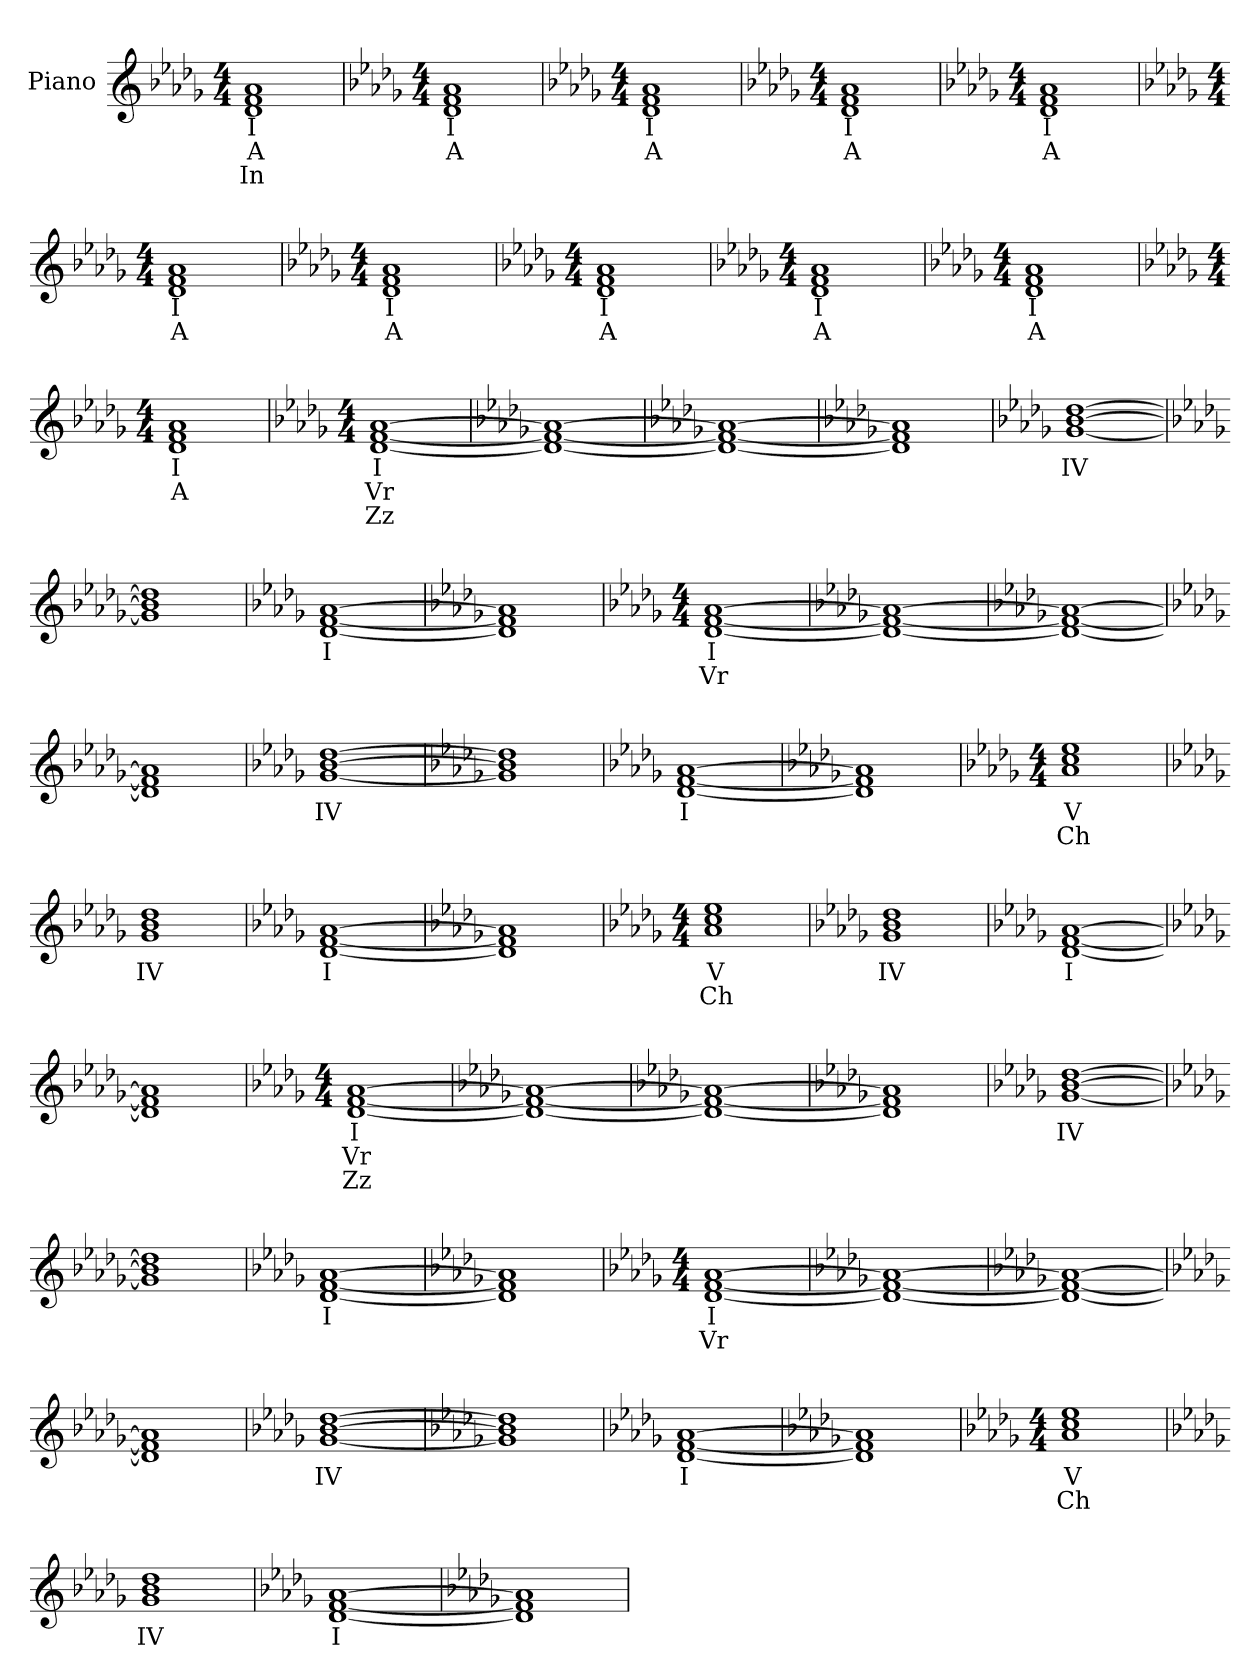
**kern	**text	**text	**text
*part1	*part1	*part1	*part1
*staff1	*staff1	*staff1	*staff1
*I"Piano	*	*	*
*I'Pno	*	*	*
*k[b-e-a-d-g-]	*	*	*
*D-:	*	*	*
*M4/4	*	*	*
=	=	=	=
1d- 1f 1a-	I	A	In
=	=	=	=
*k[b-e-a-d-g-]	*	*	*
*D-:	*	*	*
*M4/4	*	*	*
1d- 1f 1a-	I	A	.
=	=	=	=
*k[b-e-a-d-g-]	*	*	*
*D-:	*	*	*
*M4/4	*	*	*
1d- 1f 1a-	I	A	.
=	=	=	=
*k[b-e-a-d-g-]	*	*	*
*D-:	*	*	*
*M4/4	*	*	*
1d- 1f 1a-	I	A	.
=	=	=	=
*k[b-e-a-d-g-]	*	*	*
*D-:	*	*	*
*M4/4	*	*	*
1d- 1f 1a-	I	A	.
=	=	=	=
*k[b-e-a-d-g-]	*	*	*
*D-:	*	*	*
*M4/4	*	*	*
1d- 1f 1a-	I	A	.
=	=	=	=
*k[b-e-a-d-g-]	*	*	*
*D-:	*	*	*
*M4/4	*	*	*
1d- 1f 1a-	I	A	.
=	=	=	=
*k[b-e-a-d-g-]	*	*	*
*D-:	*	*	*
*M4/4	*	*	*
1d- 1f 1a-	I	A	.
=	=	=	=
*k[b-e-a-d-g-]	*	*	*
*D-:	*	*	*
*M4/4	*	*	*
1d- 1f 1a-	I	A	.
=	=	=	=
*k[b-e-a-d-g-]	*	*	*
*D-:	*	*	*
*M4/4	*	*	*
1d- 1f 1a-	I	A	.
=	=	=	=
*k[b-e-a-d-g-]	*	*	*
*D-:	*	*	*
*M4/4	*	*	*
1d- 1f 1a-	I	A	.
=	=	=	=
*k[b-e-a-d-g-]	*	*	*
*D-:	*	*	*
*M4/4	*	*	*
[1d- [1f [1a-	I	Vr	Zz
=	=	=	=
*k[b-e-a-d-g-]	*	*	*
*D-:	*	*	*
1d-_ 1f_ 1a-_	.	.	.
=	=	=	=
*k[b-e-a-d-g-]	*	*	*
*D-:	*	*	*
1d-_ 1f_ 1a-_	.	.	.
=	=	=	=
*k[b-e-a-d-g-]	*	*	*
*D-:	*	*	*
1d-] 1f] 1a-]	.	.	.
=	=	=	=
*k[b-e-a-d-g-]	*	*	*
*D-:	*	*	*
[1g- [1b- [1dd-	IV	.	.
=	=	=	=
*k[b-e-a-d-g-]	*	*	*
*D-:	*	*	*
1g-] 1b-] 1dd-]	.	.	.
=	=	=	=
*k[b-e-a-d-g-]	*	*	*
*D-:	*	*	*
[1d- [1f [1a-	I	.	.
=	=	=	=
*k[b-e-a-d-g-]	*	*	*
*D-:	*	*	*
1d-] 1f] 1a-]	.	.	.
=	=	=	=
*k[b-e-a-d-g-]	*	*	*
*D-:	*	*	*
*M4/4	*	*	*
[1d- [1f [1a-	I	Vr	.
=	=	=	=
*k[b-e-a-d-g-]	*	*	*
*D-:	*	*	*
1d-_ 1f_ 1a-_	.	.	.
=	=	=	=
*k[b-e-a-d-g-]	*	*	*
*D-:	*	*	*
1d-_ 1f_ 1a-_	.	.	.
=	=	=	=
*k[b-e-a-d-g-]	*	*	*
*D-:	*	*	*
1d-] 1f] 1a-]	.	.	.
=	=	=	=
*k[b-e-a-d-g-]	*	*	*
*D-:	*	*	*
[1g- [1b- [1dd-	IV	.	.
=	=	=	=
*k[b-e-a-d-g-]	*	*	*
*D-:	*	*	*
1g-] 1b-] 1dd-]	.	.	.
=	=	=	=
*k[b-e-a-d-g-]	*	*	*
*D-:	*	*	*
[1d- [1f [1a-	I	.	.
=	=	=	=
*k[b-e-a-d-g-]	*	*	*
*D-:	*	*	*
1d-] 1f] 1a-]	.	.	.
=	=	=	=
*k[b-e-a-d-g-]	*	*	*
*D-:	*	*	*
*M4/4	*	*	*
1a- 1cc 1ee-	V	Ch	.
=	=	=	=
*k[b-e-a-d-g-]	*	*	*
*D-:	*	*	*
1g- 1b- 1dd-	IV	.	.
=	=	=	=
*k[b-e-a-d-g-]	*	*	*
*D-:	*	*	*
[1d- [1f [1a-	I	.	.
=	=	=	=
*k[b-e-a-d-g-]	*	*	*
*D-:	*	*	*
1d-] 1f] 1a-]	.	.	.
=	=	=	=
*k[b-e-a-d-g-]	*	*	*
*D-:	*	*	*
*M4/4	*	*	*
1a- 1cc 1ee-	V	Ch	.
=	=	=	=
*k[b-e-a-d-g-]	*	*	*
*D-:	*	*	*
1g- 1b- 1dd-	IV	.	.
=	=	=	=
*k[b-e-a-d-g-]	*	*	*
*D-:	*	*	*
[1d- [1f [1a-	I	.	.
=	=	=	=
*k[b-e-a-d-g-]	*	*	*
*D-:	*	*	*
1d-] 1f] 1a-]	.	.	.
=	=	=	=
*k[b-e-a-d-g-]	*	*	*
*D-:	*	*	*
*M4/4	*	*	*
[1d- [1f [1a-	I	Vr	Zz
=	=	=	=
*k[b-e-a-d-g-]	*	*	*
*D-:	*	*	*
1d-_ 1f_ 1a-_	.	.	.
=	=	=	=
*k[b-e-a-d-g-]	*	*	*
*D-:	*	*	*
1d-_ 1f_ 1a-_	.	.	.
=	=	=	=
*k[b-e-a-d-g-]	*	*	*
*D-:	*	*	*
1d-] 1f] 1a-]	.	.	.
=	=	=	=
*k[b-e-a-d-g-]	*	*	*
*D-:	*	*	*
[1g- [1b- [1dd-	IV	.	.
=	=	=	=
*k[b-e-a-d-g-]	*	*	*
*D-:	*	*	*
1g-] 1b-] 1dd-]	.	.	.
=	=	=	=
*k[b-e-a-d-g-]	*	*	*
*D-:	*	*	*
[1d- [1f [1a-	I	.	.
=	=	=	=
*k[b-e-a-d-g-]	*	*	*
*D-:	*	*	*
1d-] 1f] 1a-]	.	.	.
=	=	=	=
*k[b-e-a-d-g-]	*	*	*
*D-:	*	*	*
*M4/4	*	*	*
[1d- [1f [1a-	I	Vr	.
=	=	=	=
*k[b-e-a-d-g-]	*	*	*
*D-:	*	*	*
1d-_ 1f_ 1a-_	.	.	.
=	=	=	=
*k[b-e-a-d-g-]	*	*	*
*D-:	*	*	*
1d-_ 1f_ 1a-_	.	.	.
=	=	=	=
*k[b-e-a-d-g-]	*	*	*
*D-:	*	*	*
1d-] 1f] 1a-]	.	.	.
=	=	=	=
*k[b-e-a-d-g-]	*	*	*
*D-:	*	*	*
[1g- [1b- [1dd-	IV	.	.
=	=	=	=
*k[b-e-a-d-g-]	*	*	*
*D-:	*	*	*
1g-] 1b-] 1dd-]	.	.	.
=	=	=	=
*k[b-e-a-d-g-]	*	*	*
*D-:	*	*	*
[1d- [1f [1a-	I	.	.
=	=	=	=
*k[b-e-a-d-g-]	*	*	*
*D-:	*	*	*
1d-] 1f] 1a-]	.	.	.
=	=	=	=
*k[b-e-a-d-g-]	*	*	*
*D-:	*	*	*
*M4/4	*	*	*
1a- 1cc 1ee-	V	Ch	.
=	=	=	=
*k[b-e-a-d-g-]	*	*	*
*D-:	*	*	*
1g- 1b- 1dd-	IV	.	.
=	=	=	=
*k[b-e-a-d-g-]	*	*	*
*D-:	*	*	*
[1d- [1f [1a-	I	.	.
=	=	=	=
*k[b-e-a-d-g-]	*	*	*
*D-:	*	*	*
1d-] 1f] 1a-]	.	.	.
=	=	=	=
*-	*-	*-	*-
